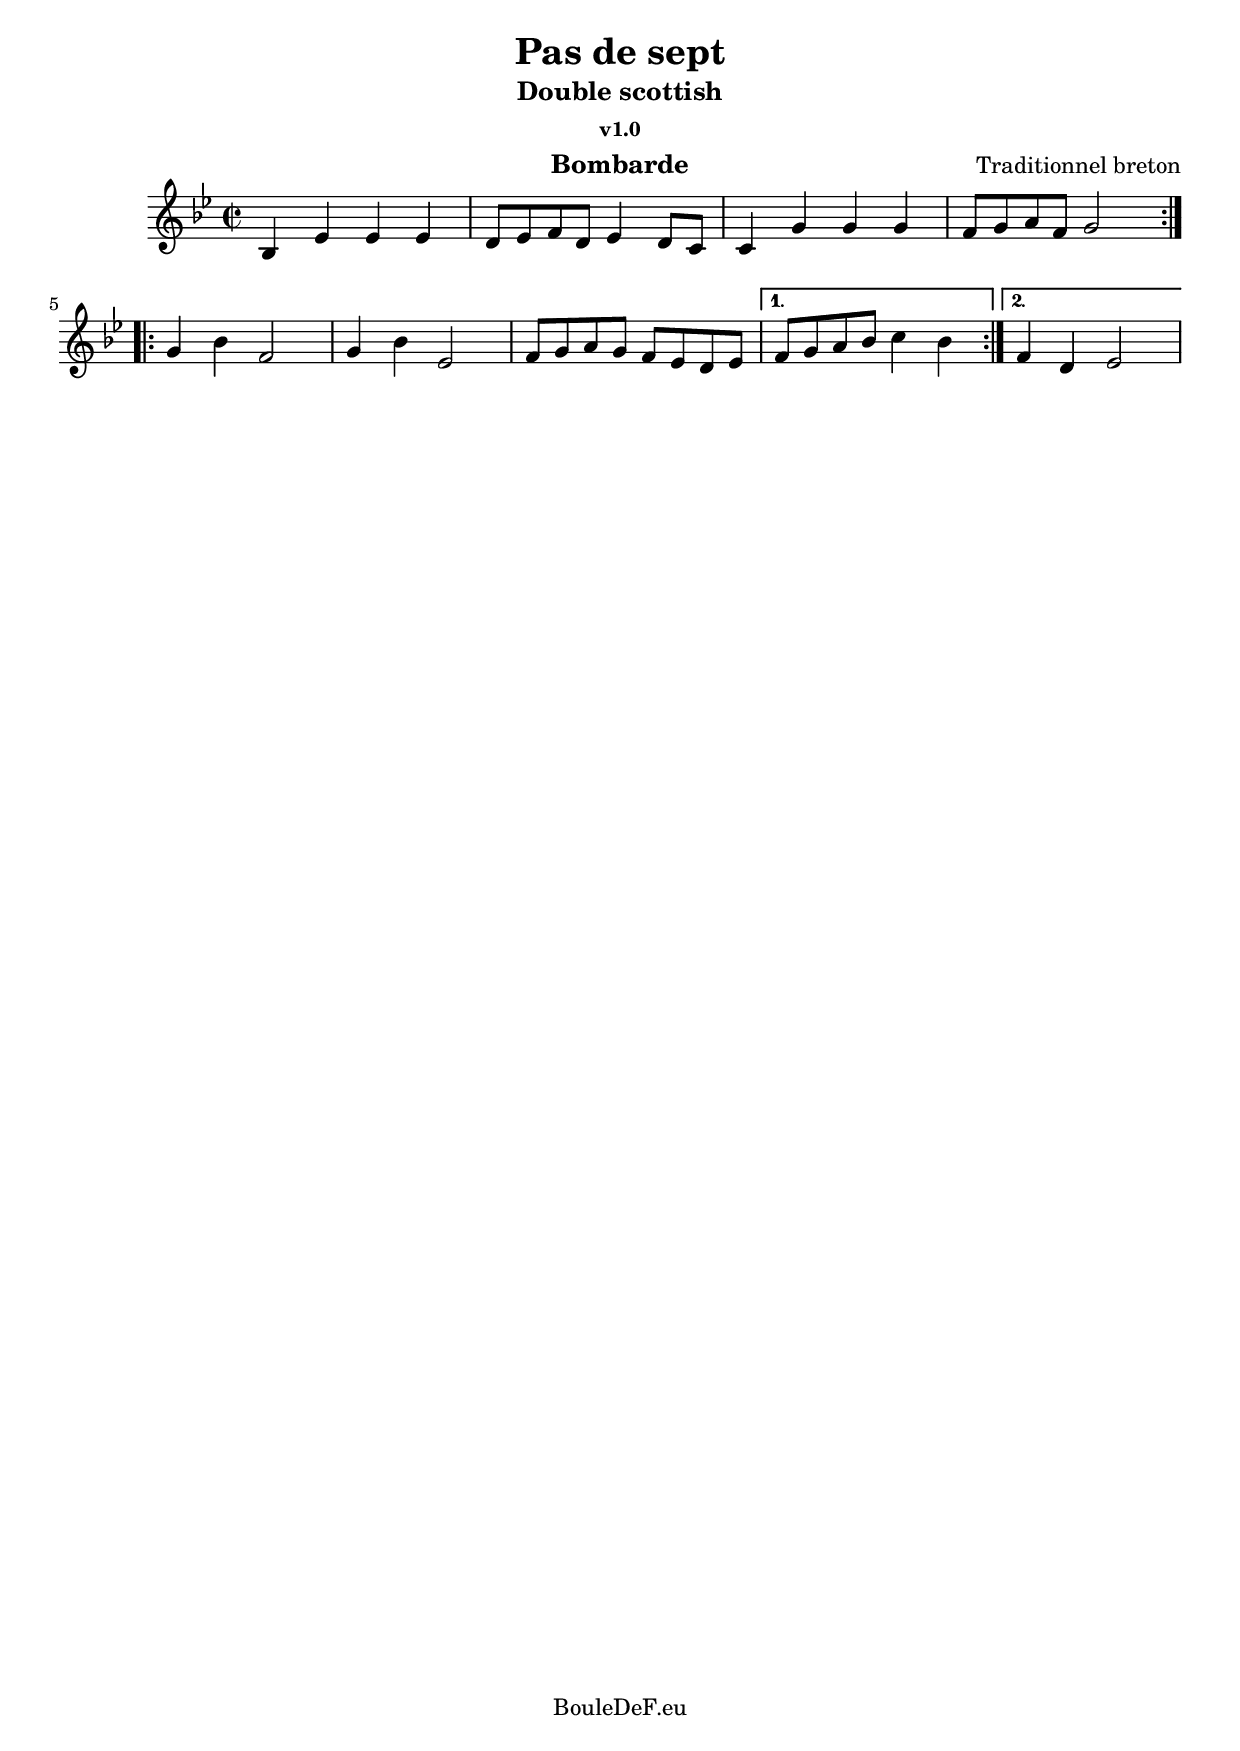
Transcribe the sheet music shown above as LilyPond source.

\version "2.14.2"
\include "italiano.ly"

\header {
	title = "Pas de sept"
	subtitle = "Double scottish"
	subsubtitle = "v1.0"
	composer = "Traditionnel breton"
	instrument = "Bombarde"
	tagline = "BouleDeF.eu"
}

\score {
	\new Staff \relative sib {
		\clef treble
		\key sib \major
		\time 2/2

		\repeat volta 2 {
			sib4 mib mib mib
			| re8 mib fa re mib4 re8 do
			| do4 sol' sol sol
			| fa8 sol la fa sol2
		} \break
		\repeat volta 2 {
			sol4 sib fa2
			| sol4 sib mib,2
			| fa8 sol la sol fa mib re mib
		}
		\alternative {
			{| fa8 sol la sib do4 sib}
			{| fa4 re mib2}
		}
	}
}
